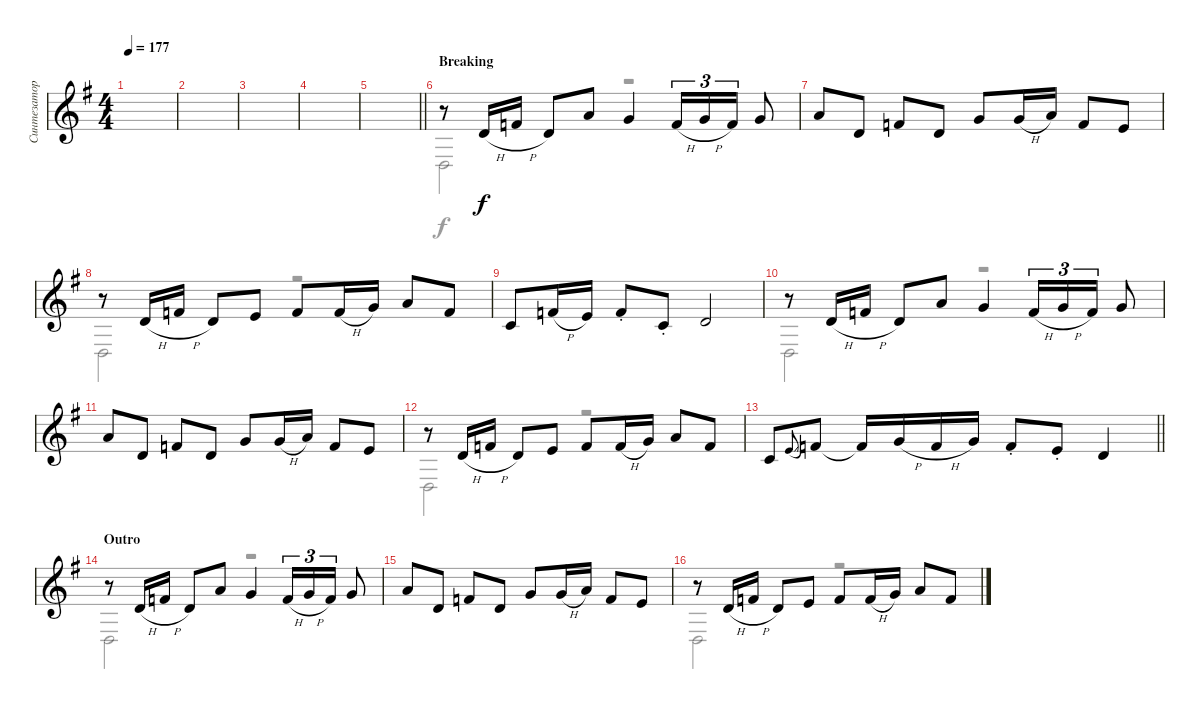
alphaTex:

\track ("Синтезатор" "Синтезатор") {instrument synthbrass1}
\staff {score}
\tuning (E4 B3 G3 D3 A2 E2) {hide}
\voice
\ts (4 4)
\tempo 177
\clef g2
\ks eminor
|
|
|
|
\barLineRight lightlight
|
\section ("" "Breaking")
r.8{volume 14 instrument synthbrass1} 3.2{h}.16 6.2{h}.16 3.2.8 5.1.8 3.1.4 1.1{h}.16{tu (3 2)} 3.1{h}.16{tu (3 2)} 1.1.16{tu (3 2)} 3.1.8 |
5.1.8 3.2.8 1.1.8 3.2.8 3.1.8 3.1{h}.16 5.1.16 1.1.8 0.1.8 |
r.8 3.2{h}.16 6.2{h}.16 3.2.8 5.2.8 1.1.8 1.1{h}.16 3.1.16 5.1.8 1.1.8 |
1.2.8 1.1{h}.16 0.1.16 1.1{st}.8 1.2{st}.8 3.2.2 |
r.8 3.2{h}.16 6.2{h}.16 3.2.8 5.1.8 3.1.4 1.1{h}.16{tu (3 2)} 3.1{h}.16{tu (3 2)} 1.1.16{tu (3 2)} 3.1.8 |
5.1.8 3.2.8 1.1.8 3.2.8 3.1.8 3.1{h}.16 5.1.16 1.1.8 0.1.8 |
r.8 3.2{h}.16 6.2{h}.16 3.2.8 5.2.8 1.1.8 1.1{h}.16 3.1.16 5.1.8 1.1.8 |
\barLineRight lightlight
1.2.8 0.1{sl}.8{gr onbeat} 1.1.8 1.1{t}.16 3.1{h}.16 1.1{h}.16 3.1.16 1.1{st}.8 0.1{st}.8 3.2.4 |
\section ("" "Outro")
r.8{instrument synthbrass1} 3.2{h}.16 6.2{h}.16 3.2.8 5.1.8 3.1.4 1.1{h}.16{tu (3 2)} 3.1{h}.16{tu (3 2)} 1.1.16{tu (3 2)} 3.1.8 |
5.1.8 3.2.8 1.1.8 3.2.8 3.1.8 3.1{h}.16 5.1.16 1.1.8 0.1.8 |
r.8 3.2{h}.16 6.2{h}.16 3.2.8 5.2.8 1.1.8 1.1{h}.16 3.1.16 5.1.8 1.1.8
\voice
\clef g2
\ottava regular
\simile none
\ks eminor
|
|
|
|
\barLineRight lightlight
|
0.4.2 r.2 |
|
0.4.2 r.2 |
|
0.4.2 r.2 |
|
0.4.2 r.2 |
\barLineRight lightlight
|
0.4.2 r.2 |
|
0.4.2 r.2
